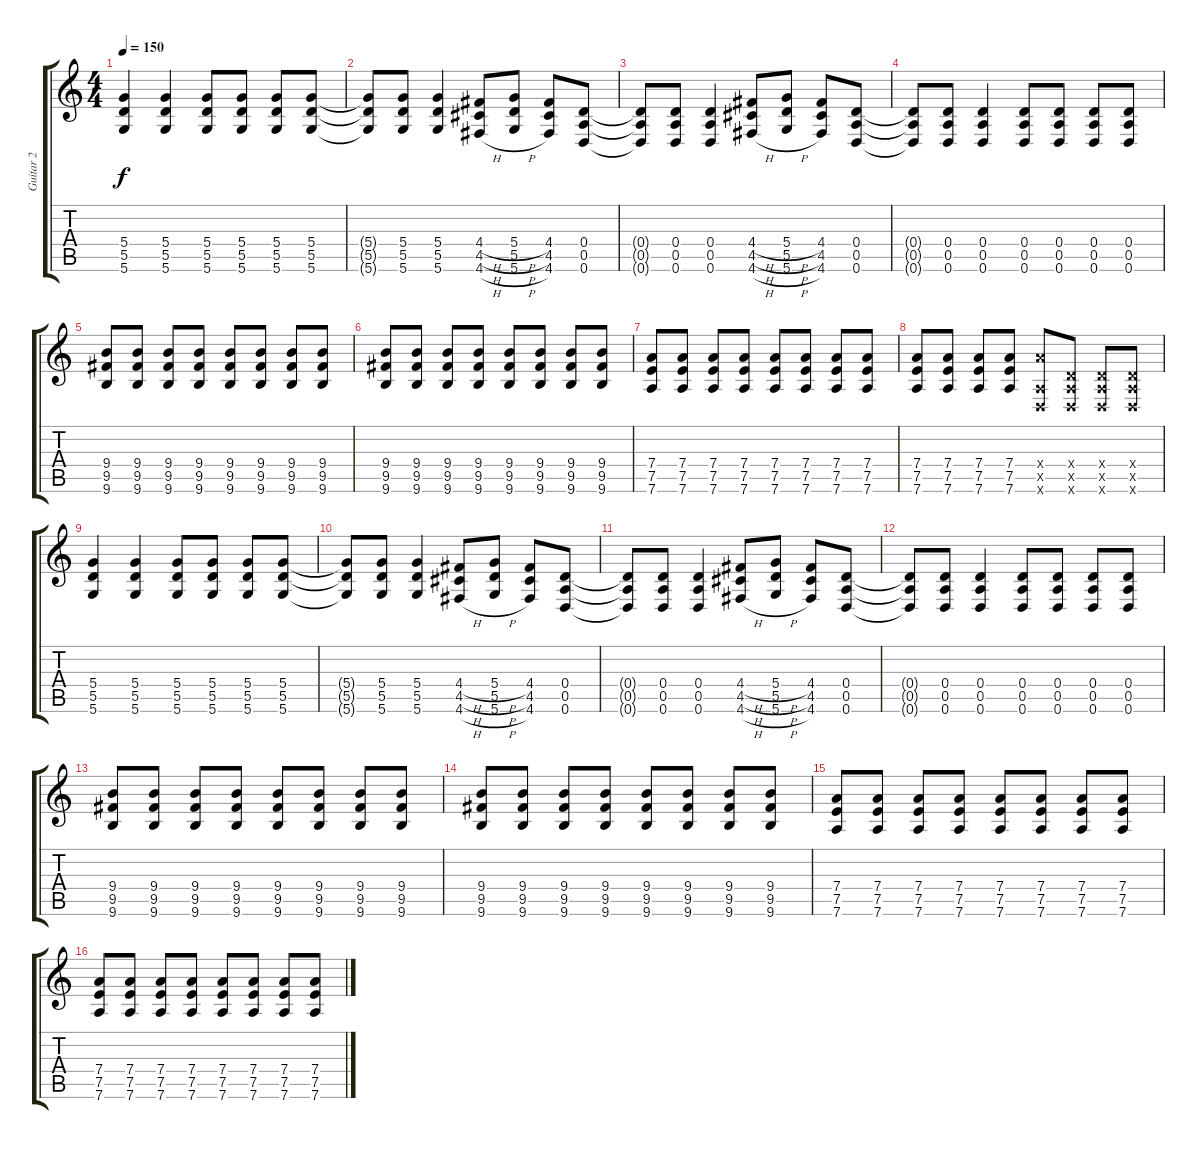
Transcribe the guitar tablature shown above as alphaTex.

\track ("Guitar 2" "Guitar 2") {instrument overdrivenguitar}
\staff {score tabs}
\tuning (E4 B3 G3 D3 A2 D2) {hide}
\ts (4 4)
\tempo 150
\clef g2
\ks c
(5.4 5.5 5.6).4{dy f} (5.4 5.5 5.6).4 (5.4 5.5 5.6).8 (5.4 5.5 5.6).8 (5.4 5.5 5.6).8 (5.4 5.5 5.6).8 |
(5.4{t} 5.5{t} 5.6{t}).8 (5.4 5.5 5.6).8 (5.4 5.5 5.6).4 (4.4{h} 4.5{h} 4.6{h}).8 (5.4{h} 5.5{h} 5.6{h}).8 (4.4 4.5 4.6).8 (0.4 0.5 0.6).8 |
(0.4{t} 0.5{t} 0.6{t}).8 (0.4 0.5 0.6).8 (0.4 0.5 0.6).4 (4.4{h} 4.5{h} 4.6{h}).8 (5.4{h} 5.5{h} 5.6{h}).8 (4.4 4.5 4.6).8 (0.4 0.5 0.6).8 |
(0.4{t} 0.5{t} 0.6{t}).8 (0.4 0.5 0.6).8 (0.4 0.5 0.6).4 (0.4 0.5 0.6).8 (0.4 0.5 0.6).8 (0.4 0.5 0.6).8 (0.4 0.5 0.6).8 |
(9.4 9.5 9.6).8 (9.4 9.5 9.6).8 (9.4 9.5 9.6).8 (9.4 9.5 9.6).8 (9.4 9.5 9.6).8 (9.4 9.5 9.6).8 (9.4 9.5 9.6).8 (9.4 9.5 9.6).8 |
(9.4 9.5 9.6).8 (9.4 9.5 9.6).8 (9.4 9.5 9.6).8 (9.4 9.5 9.6).8 (9.4 9.5 9.6).8 (9.4 9.5 9.6).8 (9.4 9.5 9.6).8 (9.4 9.5 9.6).8 |
(7.4 7.5 7.6).8 (7.4 7.5 7.6).8 (7.4 7.5 7.6).8 (7.4 7.5 7.6).8 (7.4 7.5 7.6).8 (7.4 7.5 7.6).8 (7.4 7.5 7.6).8 (7.4 7.5 7.6).8 |
(7.4 7.5 7.6).8 (7.4 7.5 7.6).8 (7.4 7.5 7.6).8 (7.4 7.5 7.6).8 (7.4{x} 0.5{x} 0.6{x}).8 (0.4{x} 0.5{x} 0.6{x}).8 (0.4{x} 0.5{x} 0.6{x}).8 (0.4{x} 0.5{x} 0.6{x}).8 |
(5.4 5.5 5.6).4 (5.4 5.5 5.6).4 (5.4 5.5 5.6).8 (5.4 5.5 5.6).8 (5.4 5.5 5.6).8 (5.4 5.5 5.6).8 |
(5.4{t} 5.5{t} 5.6{t}).8 (5.4 5.5 5.6).8 (5.4 5.5 5.6).4 (4.4{h} 4.5{h} 4.6{h}).8 (5.4{h} 5.5{h} 5.6{h}).8 (4.4 4.5 4.6).8 (0.4 0.5 0.6).8 |
(0.4{t} 0.5{t} 0.6{t}).8 (0.4 0.5 0.6).8 (0.4 0.5 0.6).4 (4.4{h} 4.5{h} 4.6{h}).8 (5.4{h} 5.5{h} 5.6{h}).8 (4.4 4.5 4.6).8 (0.4 0.5 0.6).8 |
(0.4{t} 0.5{t} 0.6{t}).8 (0.4 0.5 0.6).8 (0.4 0.5 0.6).4 (0.4 0.5 0.6).8 (0.4 0.5 0.6).8 (0.4 0.5 0.6).8 (0.4 0.5 0.6).8 |
(9.4 9.5 9.6).8 (9.4 9.5 9.6).8 (9.4 9.5 9.6).8 (9.4 9.5 9.6).8 (9.4 9.5 9.6).8 (9.4 9.5 9.6).8 (9.4 9.5 9.6).8 (9.4 9.5 9.6).8 |
(9.4 9.5 9.6).8 (9.4 9.5 9.6).8 (9.4 9.5 9.6).8 (9.4 9.5 9.6).8 (9.4 9.5 9.6).8 (9.4 9.5 9.6).8 (9.4 9.5 9.6).8 (9.4 9.5 9.6).8 |
(7.4 7.5 7.6).8 (7.4 7.5 7.6).8 (7.4 7.5 7.6).8 (7.4 7.5 7.6).8 (7.4 7.5 7.6).8 (7.4 7.5 7.6).8 (7.4 7.5 7.6).8 (7.4 7.5 7.6).8 |
(7.4 7.5 7.6).8 (7.4 7.5 7.6).8 (7.4 7.5 7.6).8 (7.4 7.5 7.6).8 (7.4 7.5 7.6).8 (7.4 7.5 7.6).8 (7.4 7.5 7.6).8 (7.4 7.5 7.6).8
